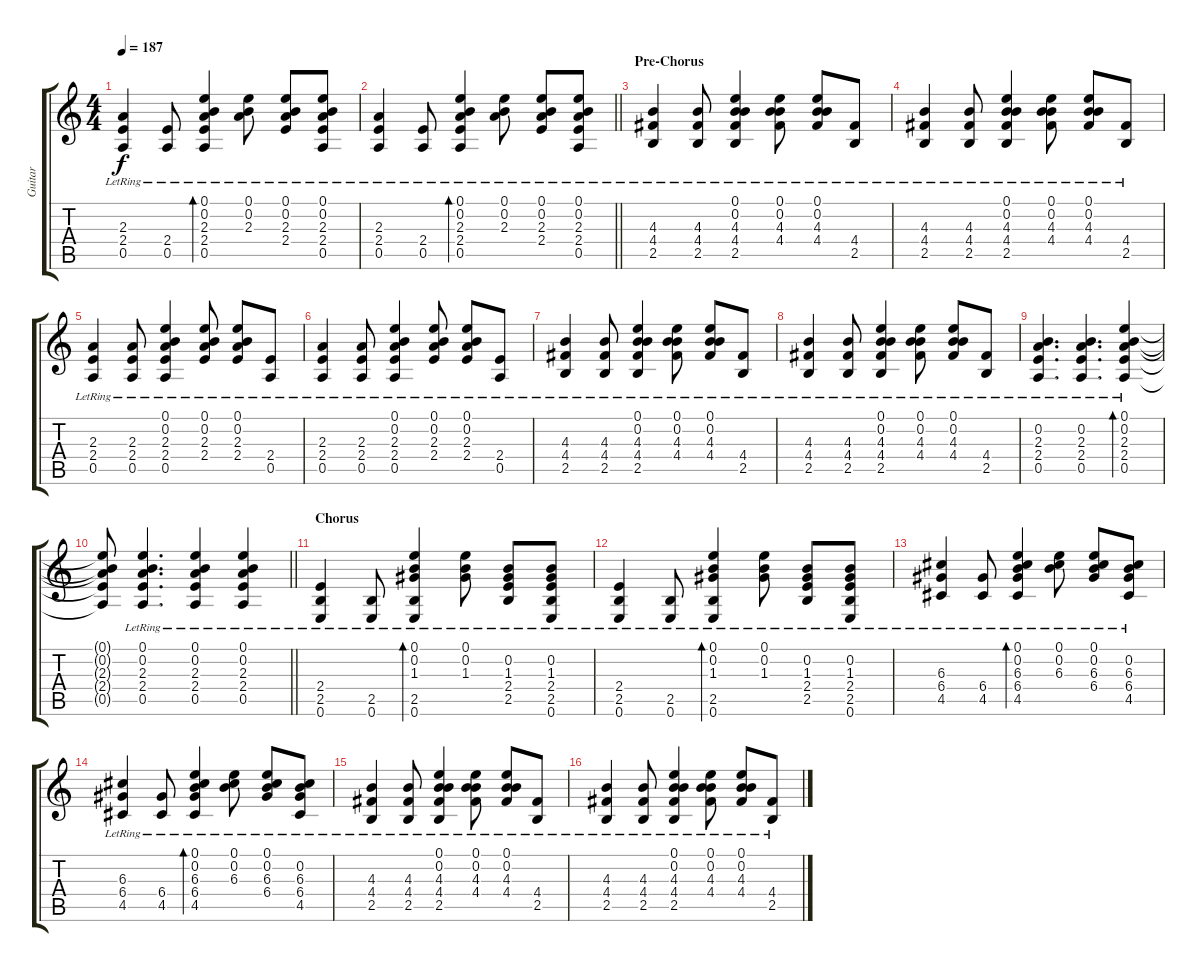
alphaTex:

\track ("Guitar" "Guitar") {instrument electricguitarclean}
\staff {score tabs}
\tuning (E4 B3 G3 D3 A2 E2) {hide}
\ts (4 4)
\tempo 187
\clef g2
\ks c
(2.3{lr} 2.4{lr} 0.5{lr}).4{dy f} (2.4{lr} 0.5{lr}).8 (0.1{lr} 0.2{lr} 2.3{lr} 2.4{lr} 0.5{lr}).4{bd 120} (0.1{lr} 0.2{lr} 2.3{lr}).8 (0.1{lr} 0.2{lr} 2.3{lr} 2.4{lr}).8 (0.1{lr} 0.2{lr} 2.3{lr} 2.4{lr} 0.5{lr}).8 |
\barLineRight lightlight
(2.3{lr} 2.4{lr} 0.5{lr}).4 (2.4{lr} 0.5{lr}).8 (0.1{lr} 0.2{lr} 2.3{lr} 2.4{lr} 0.5{lr}).4{bd 120} (0.1{lr} 0.2{lr} 2.3{lr}).8 (0.1{lr} 0.2{lr} 2.3{lr} 2.4{lr}).8 (0.1{lr} 0.2{lr} 2.3{lr} 2.4{lr} 0.5{lr}).8 |
\section ("" "Pre-Chorus ")
(4.3{lr} 4.4{lr} 2.5{lr}).4 (4.3{lr} 4.4{lr} 2.5{lr}).8 (0.1{lr} 0.2{lr} 4.3{lr} 4.4{lr} 2.5{lr}).4 (0.1{lr} 0.2{lr} 4.3{lr} 4.4{lr}).8 (0.1{lr} 0.2{lr} 4.3{lr} 4.4{lr}).8 (4.4{lr} 2.5{lr}).8 |
(4.3{lr} 4.4{lr} 2.5{lr}).4 (4.3{lr} 4.4{lr} 2.5{lr}).8 (0.1{lr} 0.2{lr} 4.3{lr} 4.4{lr} 2.5{lr}).4 (0.1{lr} 0.2{lr} 4.3{lr} 4.4{lr}).8 (0.1{lr} 0.2{lr} 4.3{lr} 4.4{lr}).8 (4.4{lr} 2.5{lr}).8 |
(2.3{lr} 2.4{lr} 0.5{lr}).4 (2.3{lr} 2.4{lr} 0.5{lr}).8 (0.1{lr} 0.2{lr} 2.3{lr} 2.4{lr} 0.5{lr}).4 (0.1{lr} 0.2{lr} 2.3{lr} 2.4{lr}).8 (0.1{lr} 0.2{lr} 2.3{lr} 2.4{lr}).8 (2.4{lr} 0.5{lr}).8 |
(2.3{lr} 2.4{lr} 0.5{lr}).4 (2.3{lr} 2.4{lr} 0.5{lr}).8 (0.1{lr} 0.2{lr} 2.3{lr} 2.4{lr} 0.5{lr}).4 (0.1{lr} 0.2{lr} 2.3{lr} 2.4{lr}).8 (0.1{lr} 0.2{lr} 2.3{lr} 2.4{lr}).8 (2.4{lr} 0.5{lr}).8 |
(4.3{lr} 4.4{lr} 2.5{lr}).4 (4.3{lr} 4.4{lr} 2.5{lr}).8 (0.1{lr} 0.2{lr} 4.3{lr} 4.4{lr} 2.5{lr}).4 (0.1{lr} 0.2{lr} 4.3{lr} 4.4{lr}).8 (0.1{lr} 0.2{lr} 4.3{lr} 4.4{lr}).8 (4.4{lr} 2.5{lr}).8 |
(4.3{lr} 4.4{lr} 2.5{lr}).4 (4.3{lr} 4.4{lr} 2.5{lr}).8 (0.1{lr} 0.2{lr} 4.3{lr} 4.4{lr} 2.5{lr}).4 (0.1{lr} 0.2{lr} 4.3{lr} 4.4{lr}).8 (0.1{lr} 0.2{lr} 4.3{lr} 4.4{lr}).8 (4.4{lr} 2.5{lr}).8 |
(0.2{lr} 2.3{lr} 2.4{lr} 0.5{lr}).4{d} (0.2{lr} 2.3{lr} 2.4{lr} 0.5{lr}).4{d} (0.1{lr} 0.2{lr} 2.3{lr} 2.4{lr} 0.5{lr}).4{bd 60} |
\barLineRight lightlight
(0.1{t} 0.2{t} 2.3{t} 2.4{t} 0.5{t}).8 (0.1{lr} 0.2{lr} 2.3{lr} 2.4{lr} 0.5{lr}).4{d} (0.1{lr} 0.2{lr} 2.3{lr} 2.4{lr} 0.5{lr}).4 (0.1{lr} 0.2{lr} 2.3{lr} 2.4{lr} 0.5{lr}).4 |
\section ("" "Chorus")
(2.4{lr} 2.5{lr} 0.6{lr}).4 (2.5{lr} 0.6{lr}).8 (0.1{lr} 0.2{lr} 1.3{lr} 2.5{lr} 0.6{lr}).4{bd 120} (0.1{lr} 0.2{lr} 1.3{lr}).8 (0.2{lr} 1.3{lr} 2.4{lr} 2.5{lr}).8 (0.2{lr} 1.3{lr} 2.4{lr} 2.5{lr} 0.6{lr}).8 |
(2.4{lr} 2.5{lr} 0.6{lr}).4 (2.5{lr} 0.6{lr}).8 (0.1{lr} 0.2{lr} 1.3{lr} 2.5{lr} 0.6{lr}).4{bd 120} (0.1{lr} 0.2{lr} 1.3{lr}).8 (0.2{lr} 1.3{lr} 2.4{lr} 2.5{lr}).8 (0.2{lr} 1.3{lr} 2.4{lr} 2.5{lr} 0.6{lr}).8 |
(6.3{lr} 6.4{lr} 4.5{lr}).4 (6.4{lr} 4.5{lr}).8 (0.1{lr} 0.2{lr} 6.3{lr} 6.4{lr} 4.5{lr}).4{bd 60} (0.1{lr} 0.2{lr} 6.3{lr}).8 (0.1{lr} 0.2{lr} 6.3{lr} 6.4{lr}).8 (0.2{lr} 6.3{lr} 6.4{lr} 4.5{lr}).8 |
(6.3{lr} 6.4{lr} 4.5{lr}).4 (6.4{lr} 4.5{lr}).8 (0.1{lr} 0.2{lr} 6.3{lr} 6.4{lr} 4.5{lr}).4{bd 60} (0.1{lr} 0.2{lr} 6.3{lr}).8 (0.1{lr} 0.2{lr} 6.3{lr} 6.4{lr}).8 (0.2{lr} 6.3{lr} 6.4{lr} 4.5{lr}).8 |
(4.3{lr} 4.4{lr} 2.5{lr}).4 (4.3{lr} 4.4{lr} 2.5{lr}).8 (0.1{lr} 0.2{lr} 4.3{lr} 4.4{lr} 2.5{lr}).4 (0.1{lr} 0.2{lr} 4.3{lr} 4.4{lr}).8 (0.1{lr} 0.2{lr} 4.3{lr} 4.4{lr}).8 (4.4{lr} 2.5{lr}).8 |
(4.3{lr} 4.4{lr} 2.5{lr}).4 (4.3{lr} 4.4{lr} 2.5{lr}).8 (0.1{lr} 0.2{lr} 4.3{lr} 4.4{lr} 2.5{lr}).4 (0.1{lr} 0.2{lr} 4.3{lr} 4.4{lr}).8 (0.1{lr} 0.2{lr} 4.3{lr} 4.4{lr}).8 (4.4{lr} 2.5{lr}).8
